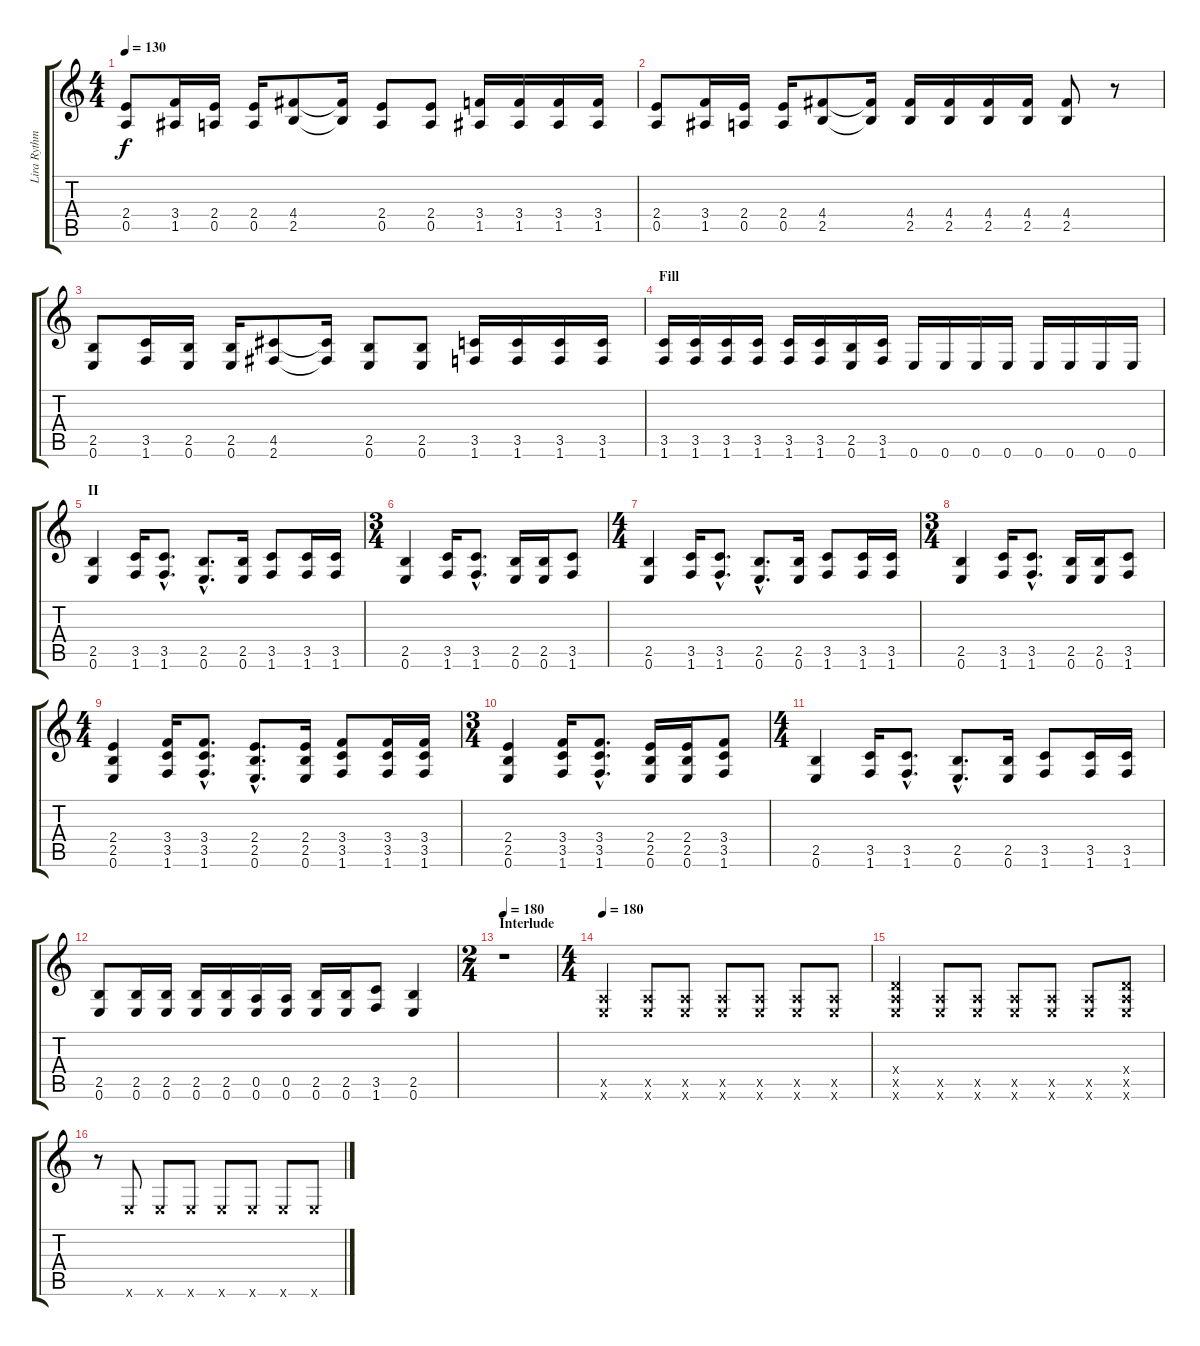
\track ("Lira Rythm" "Lira Rythm") {instrument distortionguitar}
\staff {score tabs}
\tuning (E4 B3 G3 D3 A2 E2) {hide}
\ts (4 4)
\tempo 130
\clef g2
\ks c
(2.4 0.5).8{dy f} (3.4 1.5).16 (2.4 0.5).16 (2.4 0.5).16 (4.4 2.5).8 (4.4{t} 2.5{t}).16 (2.4 0.5).8 (2.4 0.5).8 (3.4 1.5).16 (3.4 1.5).16 (3.4 1.5).16 (3.4 1.5).16 |
(2.4 0.5).8 (3.4 1.5).16 (2.4 0.5).16 (2.4 0.5).16 (4.4 2.5).8 (4.4{t} 2.5{t}).16 (4.4 2.5).16 (4.4 2.5).16 (4.4 2.5).16 (4.4 2.5).16 (4.4 2.5).8 r.8 |
(2.5 0.6).8 (3.5 1.6).16 (2.5 0.6).16 (2.5 0.6).16 (4.5 2.6).8 (4.5{t} 2.6{t}).16 (2.5 0.6).8 (2.5 0.6).8 (3.5 1.6).16 (3.5 1.6).16 (3.5 1.6).16 (3.5 1.6).16 |
\section ("" "Fill")
(3.5 1.6).16 (3.5 1.6).16 (3.5 1.6).16 (3.5 1.6).16 (3.5 1.6).16 (3.5 1.6).16 (2.5 0.6).16 (3.5 1.6).16 0.6.16 0.6.16 0.6.16 0.6.16 0.6.16 0.6.16 0.6.16 0.6.16 |
\section ("" "II")
(2.5 0.6).4 (3.5 1.6).16 (3.5{hac} 1.6{hac}).8{d} (2.5{hac} 0.6{hac}).8{d} (2.5 0.6).16 (3.5 1.6).8 (3.5 1.6).16 (3.5 1.6).16 |
\ts (3 4)
(2.5 0.6).4 (3.5 1.6).16 (3.5{hac} 1.6{hac}).8{d} (2.5 0.6).16 (2.5 0.6).16 (3.5 1.6).8 |
\ts (4 4)
(2.5 0.6).4 (3.5 1.6).16 (3.5{hac} 1.6{hac}).8{d} (2.5{hac} 0.6{hac}).8{d} (2.5 0.6).16 (3.5 1.6).8 (3.5 1.6).16 (3.5 1.6).16 |
\ts (3 4)
(2.5 0.6).4 (3.5 1.6).16 (3.5{hac} 1.6{hac}).8{d} (2.5 0.6).16 (2.5 0.6).16 (3.5 1.6).8 |
\ts (4 4)
(2.4 2.5 0.6).4 (3.4 3.5 1.6).16 (3.4{hac} 3.5{hac} 1.6{hac}).8{d} (2.4{hac} 2.5{hac} 0.6{hac}).8{d} (2.4 2.5 0.6).16 (3.4 3.5 1.6).8 (3.4 3.5 1.6).16 (3.4 3.5 1.6).16 |
\ts (3 4)
(2.4 2.5 0.6).4 (3.4 3.5 1.6).16 (3.4{hac} 3.5{hac} 1.6{hac}).8{d} (2.4 2.5 0.6).16 (2.4 2.5 0.6).16 (3.4 3.5 1.6).8 |
\ts (4 4)
(2.5 0.6).4 (3.5 1.6).16 (3.5{hac} 1.6{hac}).8{d} (2.5{hac} 0.6{hac}).8{d} (2.5 0.6).16 (3.5 1.6).8 (3.5 1.6).16 (3.5 1.6).16 |
(2.5 0.6).8 (2.5 0.6).16 (2.5 0.6).16 (2.5 0.6).16 (2.5 0.6).16 (0.5 0.6).16 (0.5 0.6).16 (2.5 0.6).16 (2.5 0.6).16 (3.5 1.6).8 (2.5 0.6).4 |
\ts (2 4)
\section ("" "Interlude")
\tempo 180
r.1 |
\ts (4 4)
\tempo 180
(0.5{x} 0.6{x}).4 (0.5{x} 0.6{x}).8 (0.5{x} 0.6{x}).8 (0.5{x} 0.6{x}).8 (0.5{x} 0.6{x}).8 (0.5{x} 0.6{x}).8 (0.5{x} 0.6{x}).8 |
(0.4{x} 0.5{x} 0.6{x}).4 (0.5{x} 0.6{x}).8 (0.5{x} 0.6{x}).8 (0.5{x} 0.6{x}).8 (0.5{x} 0.6{x}).8 (0.5{x} 0.6{x}).8 (0.4{x} 0.5{x} 0.6{x}).8 |
r.8 0.6{x}.8 0.6{x}.8 0.6{x}.8 0.6{x}.8 0.6{x}.8 0.6{x}.8 0.6{x}.8
